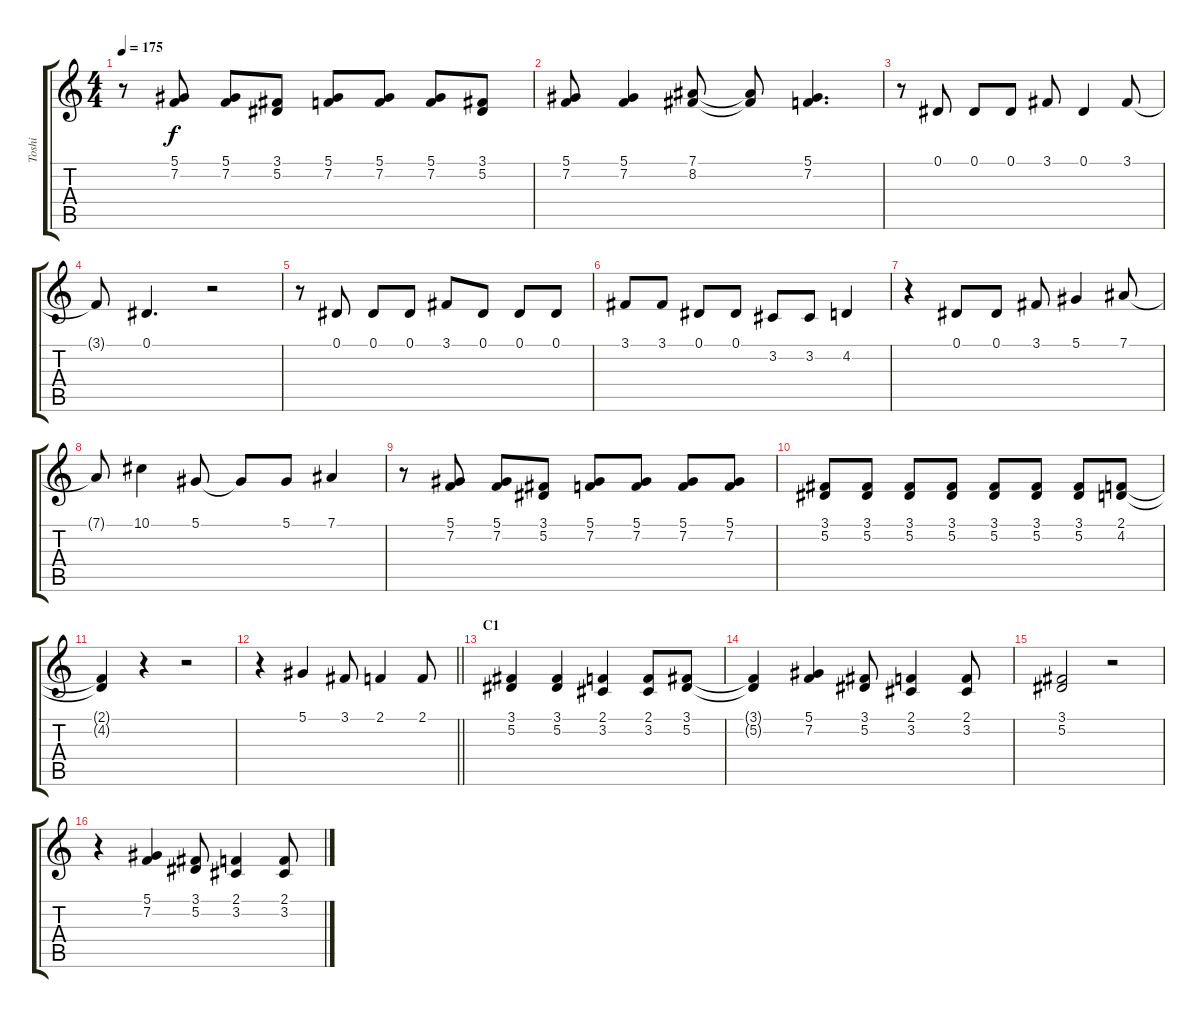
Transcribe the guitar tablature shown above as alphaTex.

\track ("Toshi" "Toshi") {instrument violin}
\staff {score tabs}
\tuning (Eb4 Bb3 Gb3 Db3 Ab2 Eb2) {hide}
\ts (4 4)
\tempo 175
\clef g2
\ks c
r.8{dy f} (5.1 7.2).8 (5.1 7.2).8 (3.1 5.2).8 (5.1 7.2).8 (5.1 7.2).8 (5.1 7.2).8 (3.1 5.2).8 |
(5.1 7.2).8 (5.1 7.2).4 (7.1 8.2).8 (7.1{t} 8.2{t}).8 (5.1 7.2).4{d} |
r.8 0.1.8 0.1.8 0.1.8 3.1.8 0.1.4 3.1.8 |
3.1{t}.8 0.1.4{d} r.2 |
r.8 0.1.8 0.1.8 0.1.8 3.1.8 0.1.8 0.1.8 0.1.8 |
3.1.8 3.1.8 0.1.8 0.1.8 3.2.8 3.2.8 4.2.4 |
r.4 0.1.8 0.1.8 3.1.8 5.1.4 7.1.8 |
7.1{t}.8 10.1.4 5.1.8 5.1{t}.8 5.1.8 7.1.4 |
r.8 (5.1 7.2).8 (5.1 7.2).8 (3.1 5.2).8 (5.1 7.2).8 (5.1 7.2).8 (5.1 7.2).8 (5.1 7.2).8 |
(3.1 5.2).8 (3.1 5.2).8 (3.1 5.2).8 (3.1 5.2).8 (3.1 5.2).8 (3.1 5.2).8 (3.1 5.2).8 (2.1 4.2).8 |
(2.1{t} 4.2{t}).4 r.4 r.2 |
\barLineRight lightlight
r.4 5.1.4 3.1.8 2.1.4 2.1.8 |
\section ("" "C1")
(3.1 5.2).4 (3.1 5.2).4 (2.1 3.2).4 (2.1 3.2).8 (3.1 5.2).8 |
(3.1{t} 5.2{t}).4 (5.1 7.2).4 (3.1 5.2).8 (2.1 3.2).4 (2.1 3.2).8 |
(3.1 5.2).2 r.2 |
r.4 (5.1 7.2).4 (3.1 5.2).8 (2.1 3.2).4 (2.1 3.2).8
